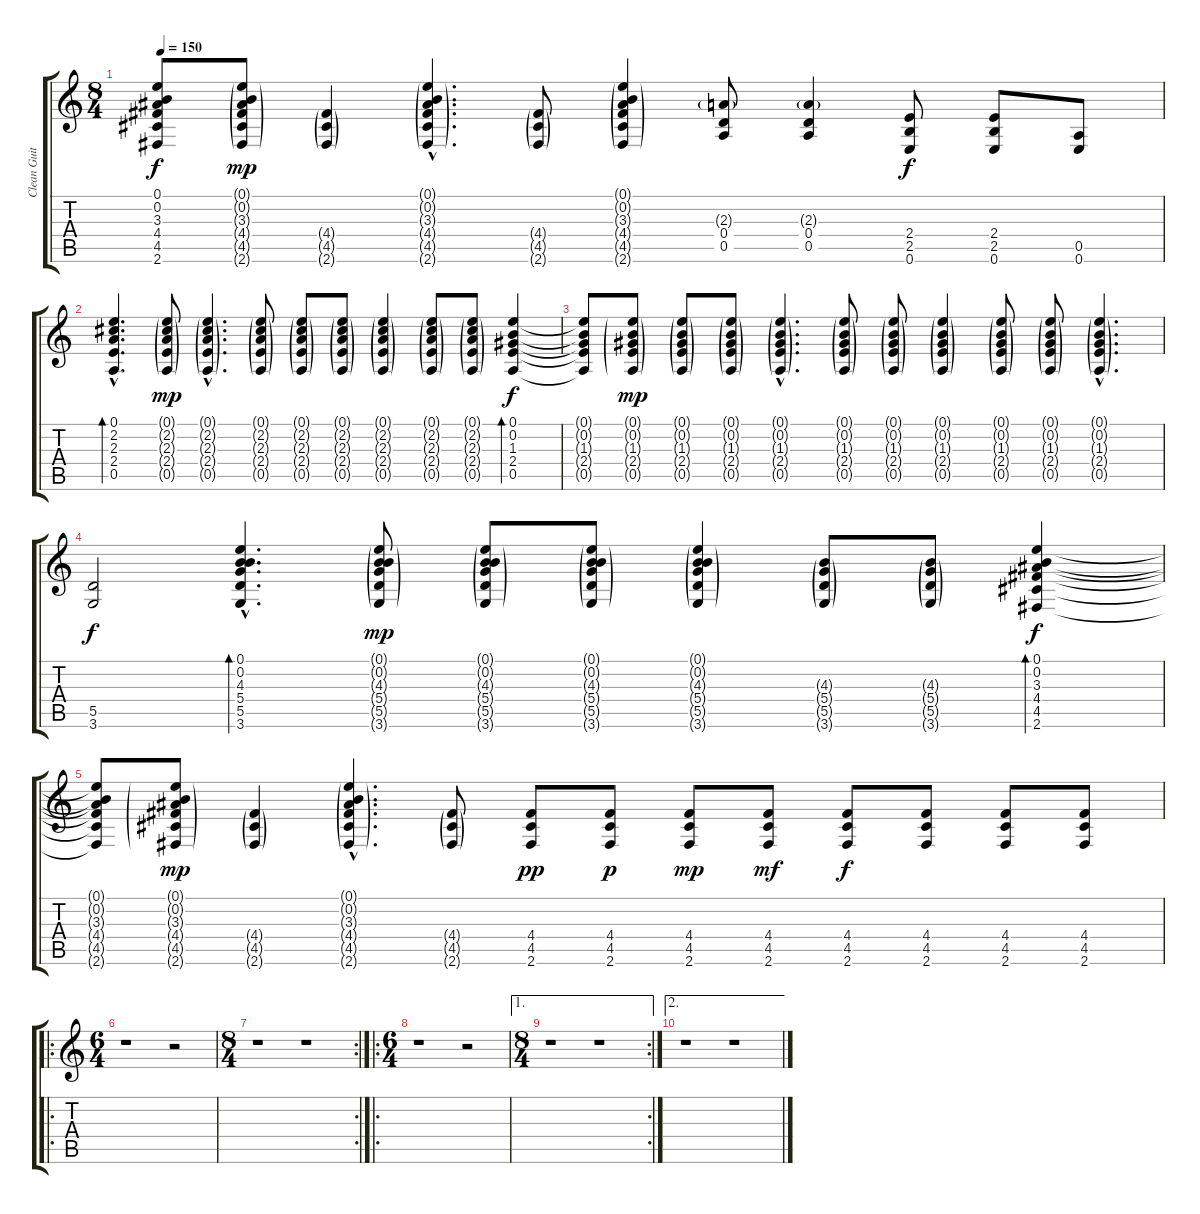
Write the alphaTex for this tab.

\track ("Clean Guitar" "Clean Guit") {instrument acousticguitarsteel}
\staff {score tabs}
\tuning (E4 B3 G3 D3 A2 E2) {hide}
\ts (8 4)
\tempo 150
\clef g2
\ks c
(0.1{t} 0.2{t} 3.3{t} 4.4{t} 4.5{t} 2.6{t}).8{dy f} (0.1{g} 0.2{g} 3.3{g} 4.4{g} 4.5{g} 2.6{g}).8{dy mp} (4.4{g} 4.5{g} 2.6{g}).4 (0.1{g hac} 0.2{g hac} 3.3{g hac} 4.4{g hac} 4.5{g hac} 2.6{g hac}).4{d} (4.4{g} 4.5{g} 2.6{g}).8 (0.1{g} 0.2{g} 3.3{g} 4.4{g} 4.5{g} 2.6{g}).4 (2.3{g} 0.4 0.5).8 (2.3{g} 0.4 0.5).4 (2.4 2.5 0.6).8{dy f} (2.4 2.5 0.6).8 (0.5 0.6).8 |
(0.1{hac} 2.2{hac} 2.3{hac} 2.4{hac} 0.5{hac}).4{d bd 120} (0.1{g} 2.2{g} 2.3{g} 2.4{g} 0.5{g}).8{dy mp} (0.1{g hac} 2.2{g hac} 2.3{g hac} 2.4{g hac} 0.5{g hac}).4{d} (0.1{g} 2.2{g} 2.3{g} 2.4{g} 0.5{g}).8 (0.1{g} 2.2{g} 2.3{g} 2.4{g} 0.5{g}).8 (0.1{g} 2.2{g} 2.3{g} 2.4{g} 0.5{g}).8 (0.1{g} 2.2{g} 2.3{g} 2.4{g} 0.5{g}).4 (0.1{g} 2.2{g} 2.3{g} 2.4{g} 0.5{g}).8 (0.1{g} 2.2{g} 2.3{g} 2.4{g} 0.5{g}).8 (0.1 0.2 1.3 2.4 0.5).4{bd 120 dy f} |
(0.1{t} 0.2{t} 1.3{t} 2.4{t} 0.5{t}).8 (0.1{g} 0.2{g} 1.3{g} 2.4{g} 0.5{g}).8{dy mp} (0.1{g} 0.2{g} 1.3{g} 2.4{g} 0.5{g}).8 (0.1{g} 0.2{g} 1.3{g} 2.4{g} 0.5{g}).8 (0.1{g hac} 0.2{g hac} 1.3{g hac} 2.4{g hac} 0.5{g hac}).4{d} (0.1{g} 0.2{g} 1.3{g} 2.4{g} 0.5{g}).8 (0.1{g} 0.2{g} 1.3{g} 2.4{g} 0.5{g}).8 (0.1{g} 0.2{g} 1.3{g} 2.4{g} 0.5{g}).4 (0.1{g} 0.2{g} 1.3{g} 2.4{g} 0.5{g}).8 (0.1{g} 0.2{g} 1.3{g} 2.4{g} 0.5{g}).8 (0.1{g hac} 0.2{g hac} 1.3{g hac} 2.4{g hac} 0.5{g hac}).4{d} |
(5.5 3.6).2{dy f} (0.1{hac} 0.2{hac} 4.3{hac} 5.4{hac} 5.5{hac} 3.6{hac}).4{d bd 120} (0.1{g} 0.2{g} 4.3{g} 5.4{g} 5.5{g} 3.6{g}).8{dy mp} (0.1{g} 0.2{g} 4.3{g} 5.4{g} 5.5{g} 3.6{g}).8 (0.1{g} 0.2{g} 4.3{g} 5.4{g} 5.5{g} 3.6{g}).8 (0.1{g} 0.2{g} 4.3{g} 5.4{g} 5.5{g} 3.6{g}).4 (4.3{g} 5.4{g} 5.5{g} 3.6{g}).8 (4.3{g} 5.4{g} 5.5{g} 3.6{g}).8 (0.1 0.2 3.3 4.4 4.5 2.6).4{bd 120 dy f} |
(0.1{t} 0.2{t} 3.3{t} 4.4{t} 4.5{t} 2.6{t}).8 (0.1{g} 0.2{g} 3.3{g} 4.4{g} 4.5{g} 2.6{g}).8{dy mp} (4.4{g} 4.5{g} 2.6{g}).4 (0.1{g hac} 0.2{g hac} 3.3{g hac} 4.4{g hac} 4.5{g hac} 2.6{g hac}).4{d} (4.4{g} 4.5{g} 2.6{g}).8 (4.4 4.5 2.6).8{dy pp} (4.4 4.5 2.6).8{dy p} (4.4 4.5 2.6).8{dy mp} (4.4 4.5 2.6).8{dy mf} (4.4 4.5 2.6).8{dy f} (4.4 4.5 2.6).8 (4.4 4.5 2.6).8 (4.4 4.5 2.6).8 |
\ro
\ts (6 4)
r.1 r.2 |
\rc 2
\ts (8 4)
r.1 r.1 |
\ro
\ts (6 4)
r.1 r.2 |
\ae 1
\rc 2
\ts (8 4)
r.1 r.1 |
\ae 2
r.1 r.1
